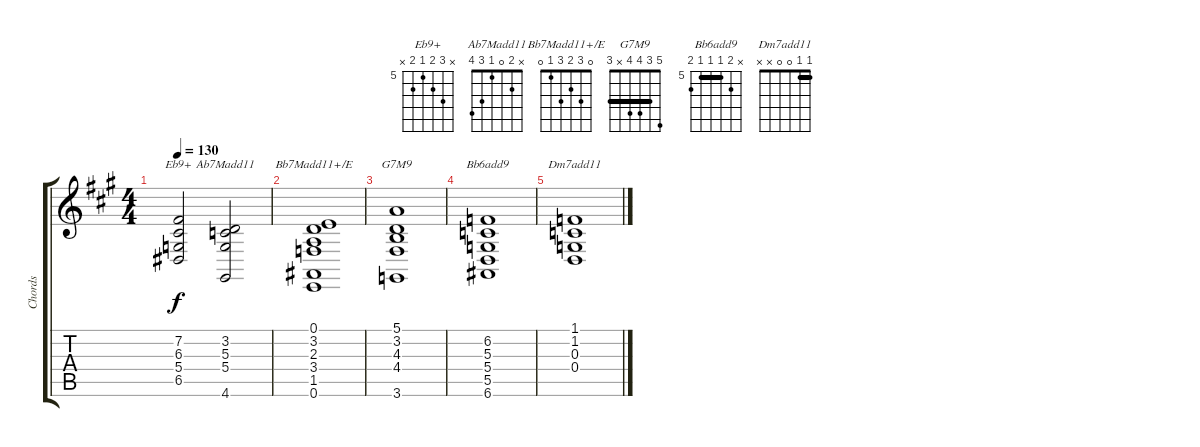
\track ("Chords" "Chords") {mute instrument acousticgrandpiano}
\staff {score tabs}
\tuning (E4 B3 G3 D3 A2 E2) {hide}
\chord ("Eb9+" x 7 6 5 6 x) {firstfret 5}
\chord ("Ab7Madd11" x 2 0 1 3 4)
\chord ("Bb7Madd11+/E" 0 3 2 3 1 0)
\chord ("G7M9" 5 3 4 4 x 3) {barre 3}
\chord ("Bb6add9" x 6 5 5 5 6) {firstfret 5 barre 5}
\chord ("Dm7add11" 1 1 0 0 x x) {barre 1}
\ts (4 4)
\tempo 130
\clef g2
\ks a
(7.2 6.3 5.4 6.5).2{ch "Eb9+" dy f} (3.2 5.3 5.4 4.6).2{ch "Ab7Madd11"} |
(0.1 3.2 2.3 3.4 1.5 0.6).1{ch "Bb7Madd11+/E"} |
(5.1 3.2 4.3 4.4 3.6).1{ch "G7M9"} |
(6.2 5.3 5.4 5.5 6.6).1{ch "Bb6add9"} |
(1.1 1.2 0.3 0.4).1{ch "Dm7add11"}
